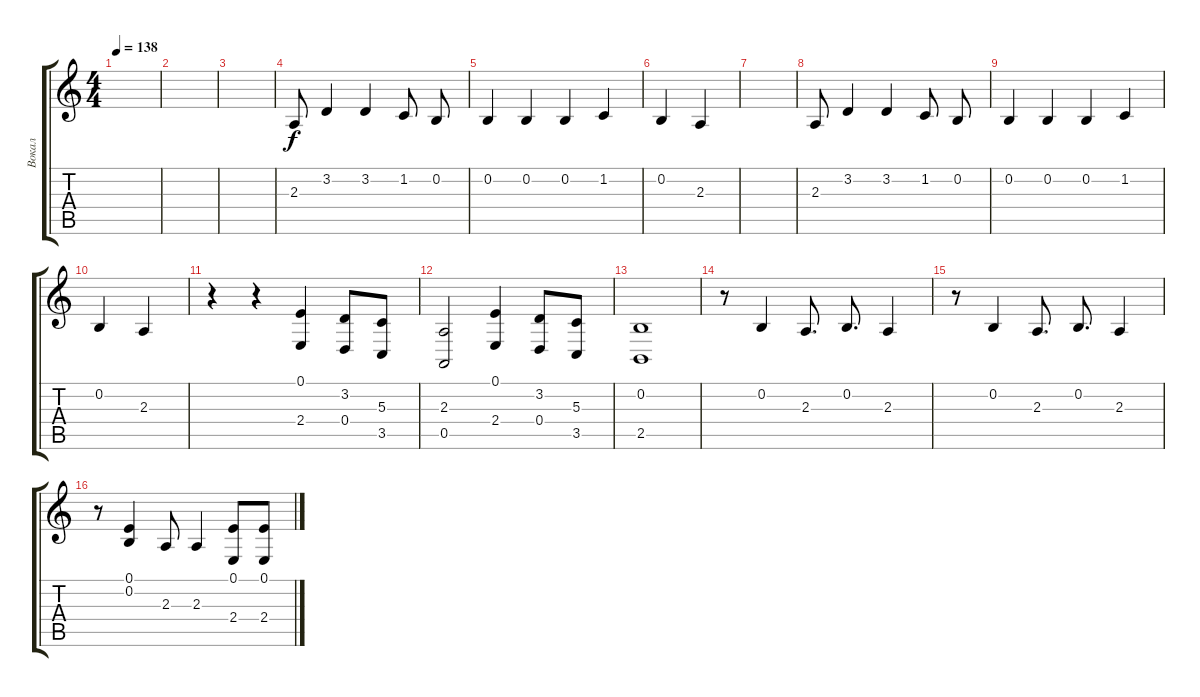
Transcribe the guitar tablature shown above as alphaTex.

\track ("Вокал" "Вокал") {instrument electricgrandpiano}
\staff {score tabs}
\tuning (E4 B3 G3 D3 A2 E2) {hide}
\ts (4 4)
\tempo 138
\clef g2
\ks c
|
|
|
2.3.8 3.2.4 3.2.4 1.2.8 0.2.8 |
0.2.4 0.2.4 0.2.4 1.2.4 |
0.2.4 2.3.4 |
|
2.3.8 3.2.4 3.2.4 1.2.8 0.2.8 |
0.2.4 0.2.4 0.2.4 1.2.4 |
0.2.4 2.3.4 |
r.4 r.4 (0.1 2.4).4 (3.2 0.4).8 (5.3 3.5).8 |
(2.3 0.5).2 (0.1 2.4).4 (3.2 0.4).8 (5.3 3.5).8 |
(0.2 2.5).1 |
r.8 0.2.4 2.3.8{d} 0.2.8{d} 2.3.4 |
r.8 0.2.4 2.3.8{d} 0.2.8{d} 2.3.4 |
r.8 (0.1 0.2).4 2.3.8 2.3.4 (0.1 2.4).8 (0.1 2.4).8
